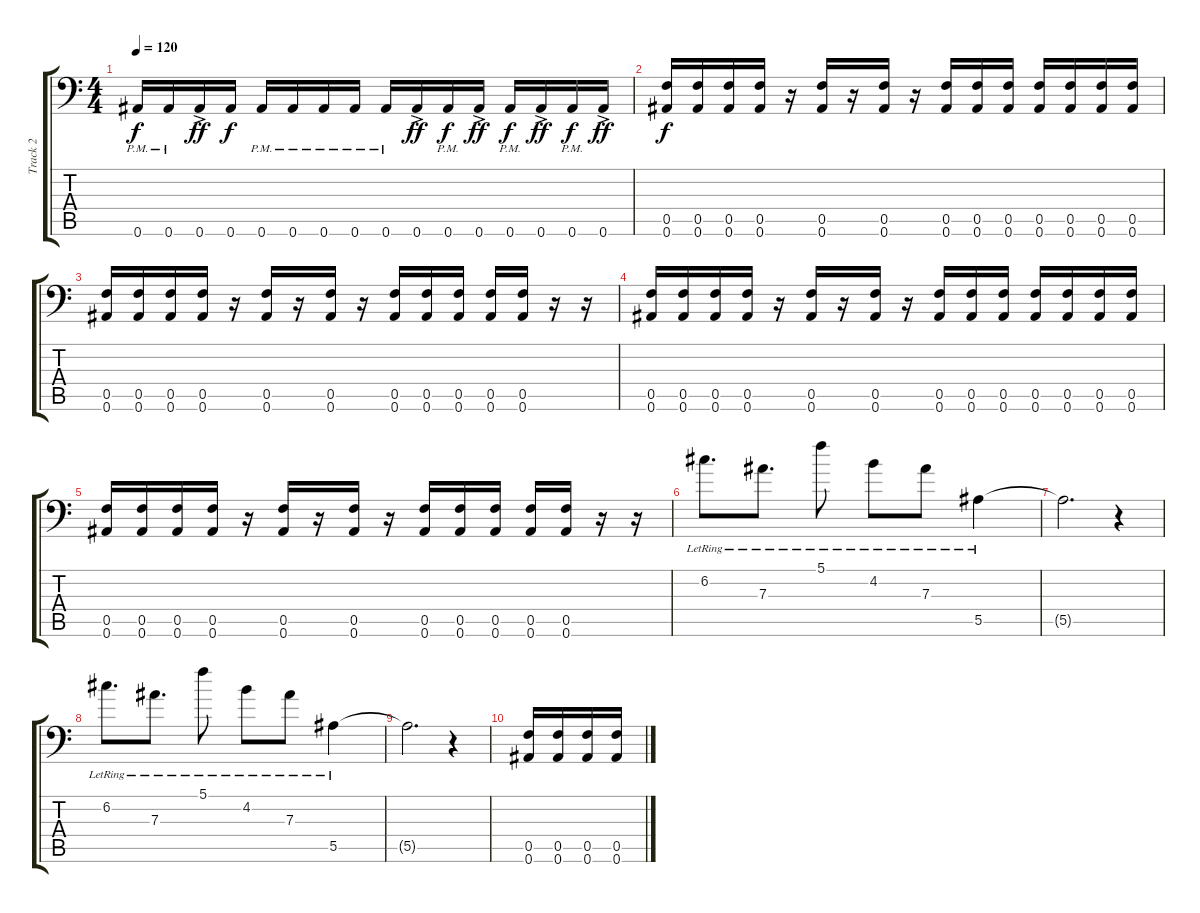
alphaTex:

\track ("Track 2" "Track 2") {instrument overdrivenguitar}
\staff {score tabs}
\tuning (C4 G3 Eb3 Bb2 F2 Bb1) {hide}
\ts (4 4)
\tempo 120
\clef f4
\ks c
0.6{pm}.16{dy f} 0.6{pm}.16 0.6{ac}.16{dy ff} 0.6.16{dy f} 0.6{pm}.16 0.6{pm}.16 0.6{pm}.16 0.6{pm}.16 0.6{pm}.16 0.6{ac}.16{dy ff} 0.6{pm}.16{dy f} 0.6{ac}.16{dy ff} 0.6{pm}.16{dy f} 0.6{ac}.16{dy ff} 0.6{pm}.16{dy f} 0.6{ac}.16{dy ff} |
(0.5 0.6).16{dy f} (0.5 0.6).16 (0.5 0.6).16 (0.5 0.6).16 r.16 (0.5 0.6).16 r.16 (0.5 0.6).16 r.16 (0.5 0.6).16 (0.5 0.6).16 (0.5 0.6).16 (0.5 0.6).16 (0.5 0.6).16 (0.5 0.6).16 (0.5 0.6).16 |
(0.5 0.6).16 (0.5 0.6).16 (0.5 0.6).16 (0.5 0.6).16 r.16 (0.5 0.6).16 r.16 (0.5 0.6).16 r.16 (0.5 0.6).16 (0.5 0.6).16 (0.5 0.6).16 (0.5 0.6).16 (0.5 0.6).16 r.16 r.16 |
(0.5 0.6).16 (0.5 0.6).16 (0.5 0.6).16 (0.5 0.6).16 r.16 (0.5 0.6).16 r.16 (0.5 0.6).16 r.16 (0.5 0.6).16 (0.5 0.6).16 (0.5 0.6).16 (0.5 0.6).16 (0.5 0.6).16 (0.5 0.6).16 (0.5 0.6).16 |
(0.5 0.6).16 (0.5 0.6).16 (0.5 0.6).16 (0.5 0.6).16 r.16 (0.5 0.6).16 r.16 (0.5 0.6).16 r.16 (0.5 0.6).16 (0.5 0.6).16 (0.5 0.6).16 (0.5 0.6).16 (0.5 0.6).16 r.16 r.16 |
6.2{lr}.8{d} 7.3{lr}.8{d} 5.1{lr}.8 4.2{lr}.8 7.3{lr}.8 5.5{lr}.4 |
5.5{t}.2{d} r.4 |
6.2{lr}.8{d} 7.3{lr}.8{d} 5.1{lr}.8 4.2{lr}.8 7.3{lr}.8 5.5{lr}.4 |
5.5{t}.2{d} r.4 |
(0.5 0.6).16 (0.5 0.6).16 (0.5 0.6).16 (0.5 0.6).16
